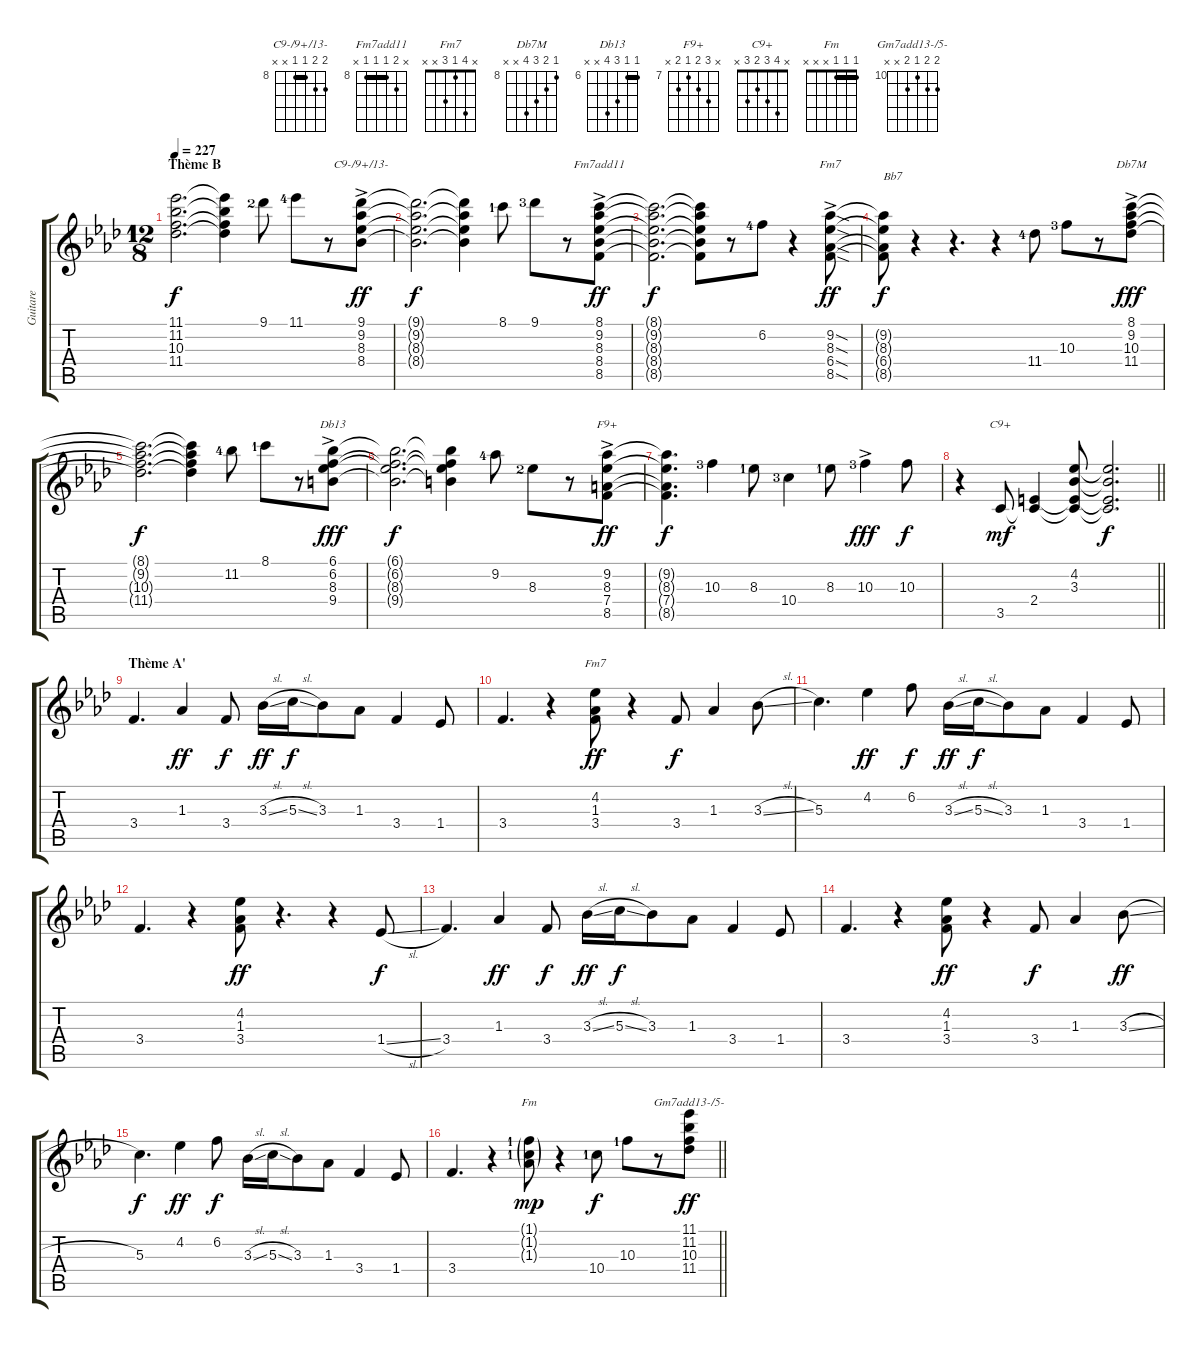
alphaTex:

\track ("Guitare" "Guitare") {instrument electricguitarjazz}
\staff {score tabs}
\tuning (E4 B3 G3 D3 A2 E2) {hide}
\chord ("C9-/9+/13-" 9 9 8 8 x x) {firstfret 8 barre 8}
\chord ("Fm7add11" x 9 8 8 8 x) {firstfret 8 barre 8}
\chord ("Fm7" x 9 8 6 8 x) {firstfret 6}
\chord ("Db7M" 8 9 10 11 x x) {firstfret 8}
\chord ("Db13" 6 6 8 9 x x) {firstfret 6 barre 6}
\chord ("F9+" x 9 8 7 8 x) {firstfret 7}
\chord ("C9+" x 4 3 2 3 x)
\chord ("Fm7" x 4 1 3 x x)
\chord ("Fm" 1 1 1 x x x) {barre 1}
\chord ("Gm7add13-/5-" 11 11 10 11 x x) {firstfret 10}
\ts (12 8)
\section ("" "Thème B")
\tempo 227
\clef g2
\ks fminor
(11.1{t} 11.2{t} 10.3{t} 11.4{t}).2{d dy f volume 11 balance 4 instrument electricguitarjazz} (11.1{t} 11.2{t} 10.3{t} 11.4{t}).4 9.1{lf 3}.8 11.1{lf 5}.8 r.8 (9.1{ac} 9.2 8.3 8.4).8{ch "C9-/9+/13-" dy ff} |
(9.1{t} 9.2{t} 8.3{t} 8.4{t}).2{d dy f} (9.1{t} 9.2{t} 8.3{t} 8.4{t}).4 8.1{lf 2}.8 9.1{lf 4}.8 r.8 (8.1 9.2{ac} 8.3 8.4 8.5).8{ch "Fm7add11" dy ff} |
(8.1{t} 9.2{t} 8.3{t} 8.4{t} 8.5{t}).2{d dy f} (8.1{t} 9.2{t} 8.3{t} 8.4{t} 8.5{t}).8 r.8 6.2{lf 5}.8 r.4 (9.2{sod ac} 8.3{sod} 6.4{sod} 8.5{sod}).8{ch "Fm7" dy ff} |
(9.2{t} 8.3{t} 6.4{t} 8.5{t}).8{txt "Bb7" dy f} r.4 r.4{d} r.4 11.4{lf 5}.8 10.3{lf 4}.8 r.8 (8.1{ac} 9.2 10.3 11.4).8{ch "Db7M" dy fff} |
(8.1{t} 9.2{t} 10.3{t} 11.4{t}).2{d dy f} (8.1{t} 9.2{t} 10.3{t} 11.4{t}).4 11.2{lf 5}.8 8.1{lf 2}.8 r.8 (6.1{ac} 6.2 8.3 9.4).8{ch "Db13" dy fff} |
(6.1{t} 6.2{t} 8.3{t} 9.4{t}).2{d dy f} (6.1{t} 6.2{t} 8.3{t} 9.4{t}).4 9.2{lf 5}.8 8.3{lf 3}.8 r.8 (9.2{ac} 8.3 7.4 8.5).8{ch "F9+" dy ff} |
(9.2{t} 8.3{t} 7.4{t} 8.5{t}).4{d dy f} 10.3{lf 4}.4 8.3{lf 2}.8 10.4{lf 4}.4 8.3{lf 2}.8 10.3{ac lf 4}.4{dy fff} 10.3.8{dy f} |
\barLineRight lightlight
r.4 3.5.8{ch "C9+" dy mf} (2.4 3.5{t}).4 (4.2 3.3 2.4{t} 3.5{t}).8 (4.2{t} 3.3{t} 2.4{t} 3.5{t}).2{d dy f} |
\section ("" "Thème A'")
3.4.4{d volume 13 balance 4} 1.3.4{dy ff} 3.4.8{dy f} 3.3{sl}.16{dy ff} 5.3{sl}.16{dy f} 3.3.8 1.3.8 3.4.4 1.4.8 |
3.4.4{d} r.4 (4.2 1.3 3.4).8{ch "Fm7" dy ff} r.4 3.4.8{dy f} 1.3.4 3.3{sl}.8 |
5.3.4{d} 4.2.4{dy ff} 6.2.8{dy f} 3.3{sl}.16{dy ff} 5.3{sl}.16{dy f} 3.3.8 1.3.8 3.4.4 1.4.8 |
3.4.4{d} r.4 (4.2 1.3 3.4).8{dy ff} r.4{d} r.4 1.4{sl}.8{dy f} |
3.4.4{d} 1.3.4{dy ff} 3.4.8{dy f} 3.3{sl}.16{dy ff} 5.3{sl}.16{dy f} 3.3.8 1.3.8 3.4.4 1.4.8 |
3.4.4{d} r.4 (4.2 1.3 3.4).8{dy ff} r.4 3.4.8{dy f} 1.3.4 3.3{sl}.8{dy ff} |
5.3.4{d dy f} 4.2.4{dy ff} 6.2.8{dy f} 3.3{sl}.16 5.3{sl}.16 3.3.8 1.3.8 3.4.4 1.4.8 |
\barLineRight lightlight
3.4.4{d} r.4 (1.1{g lf 2} 1.2{g lf 2} 1.3{g}).8{ch "Fm" dy mp} r.4 10.4{lf 2}.8{dy f} 10.3{lf 2}.8 r.8 (11.1 11.2 10.3 11.4).8{ch "Gm7add13-/5-" dy ff volume 12 balance 4 instrument electricguitarjazz}
